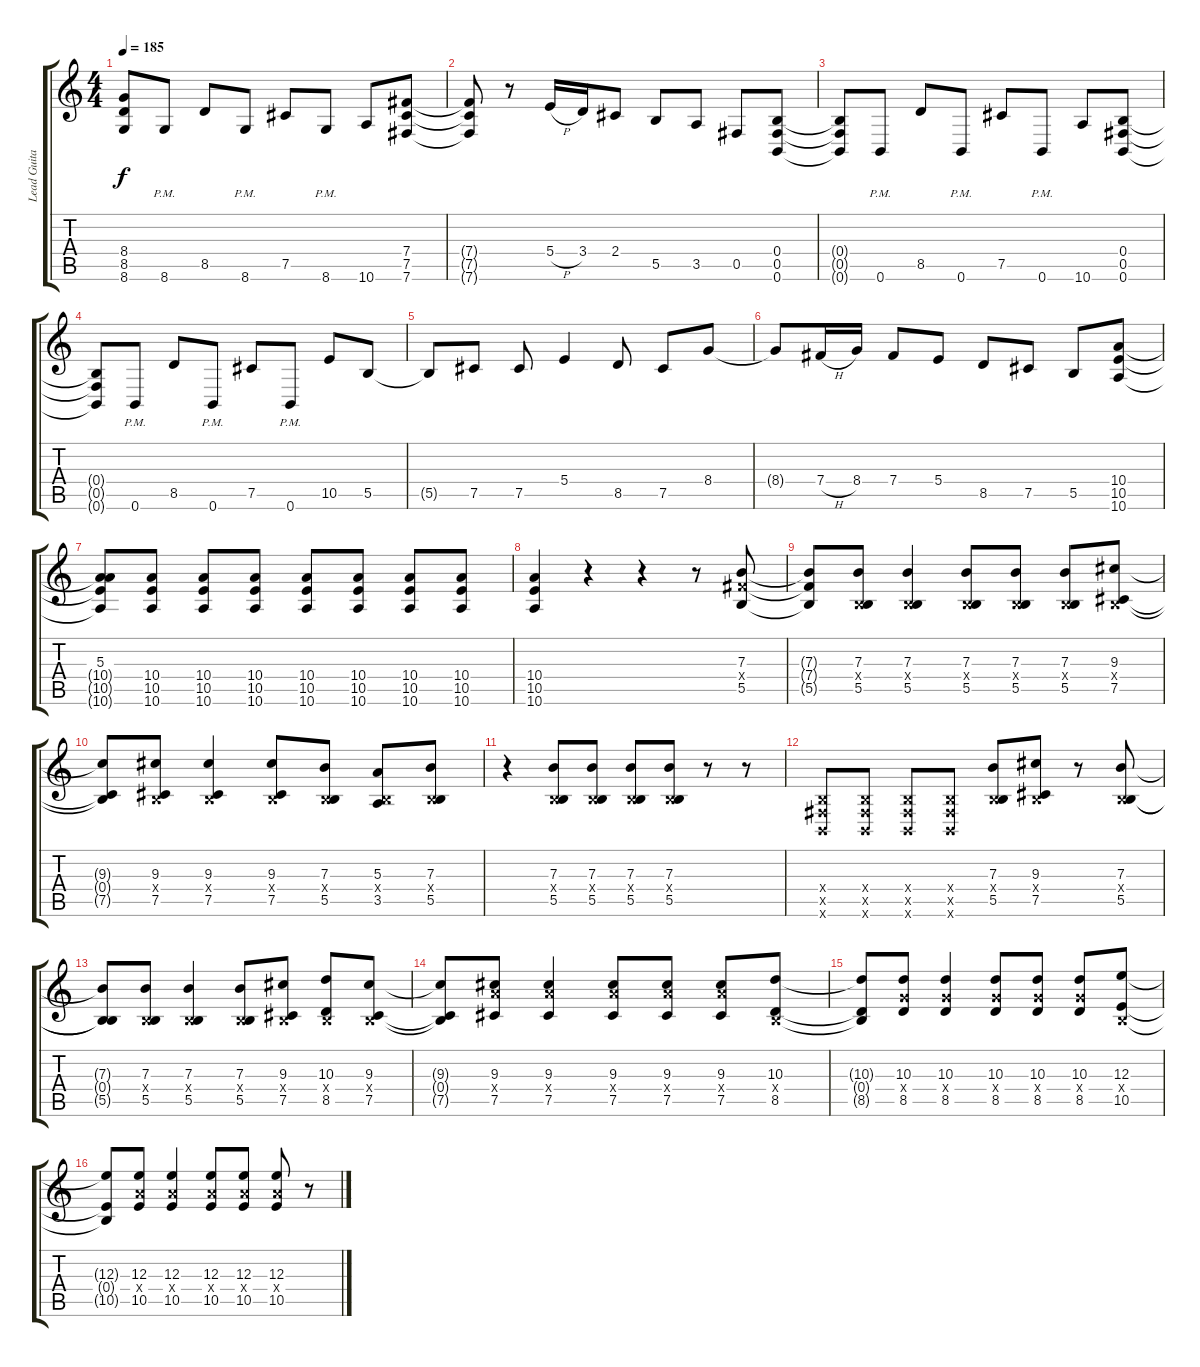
\track ("Lead Guitar - Kevin" "Lead Guita") {instrument distortionguitar}
\staff {score tabs}
\tuning (Db4 Ab3 E3 B2 Gb2 B1) {hide}
\ts (4 4)
\tempo 185
\clef g2
\ks c
(8.4{t} 8.5{t} 8.6{t}).8{dy f} 8.6{pm}.8 8.5.8 8.6{pm}.8 7.5.8 8.6{pm}.8 10.6.8 (7.4 7.5 7.6).8 |
(7.4{t} 7.5{t} 7.6{t}).8 r.8 5.4{h}.16 3.4.16 2.4.8 5.5.8 3.5.8 0.5.8 (0.4 0.5 0.6).8 |
(0.4{t} 0.5{t} 0.6{t}).8 0.6{pm}.8 8.5.8 0.6{pm}.8 7.5.8 0.6{pm}.8 10.6.8 (0.4 0.5 0.6).8 |
(0.4{t} 0.5{t} 0.6{t}).8 0.6{pm}.8 8.5.8 0.6{pm}.8 7.5.8 0.6{pm}.8 10.5.8 5.5.8 |
5.5{t}.8 7.5.8 7.5.8 5.4.4 8.5.8 7.5.8 8.4.8 |
8.4{t}.8 7.4{h}.16 8.4.16 7.4.8 5.4.8 8.5.8 7.5.8 5.5.8 (10.4 10.5 10.6).8 |
(5.3 10.4{t} 10.5{t} 10.6{t}).8 (10.4 10.5 10.6).8 (10.4 10.5 10.6).8 (10.4 10.5 10.6).8 (10.4 10.5 10.6).8 (10.4 10.5 10.6).8 (10.4 10.5 10.6).8 (10.4 10.5 10.6).8 |
(10.4 10.5 10.6).4 r.4 r.4 r.8 (7.3 7.4{x} 5.5).8 |
(7.3{t} 7.4{t} 5.5{t}).8 (7.3 0.4{x} 5.5).8 (7.3 0.4{x} 5.5).4 (7.3 0.4{x} 5.5).8 (7.3 0.4{x} 5.5).8 (7.3 0.4{x} 5.5).8 (9.3 0.4{x} 7.5).8 |
(9.3{t} 0.4{t} 7.5{t}).8 (9.3 0.4{x} 7.5).8 (9.3 0.4{x} 7.5).4 (9.3 0.4{x} 7.5).8 (7.3 0.4{x} 5.5).8 (5.3 0.4{x} 3.5).8 (7.3 0.4{x} 5.5).8 |
r.4 (7.3 0.4{x} 5.5).8 (7.3 0.4{x} 5.5).8 (7.3 0.4{x} 5.5).8 (7.3 0.4{x} 5.5).8 r.8 r.8 |
(0.4{x} 0.5{x} 0.6{x}).8 (0.4{x} 0.5{x} 0.6{x}).8 (0.4{x} 0.5{x} 0.6{x}).8 (0.4{x} 0.5{x} 0.6{x}).8 (7.3 0.4{x} 5.5).8 (9.3 0.4{x} 7.5).8 r.8 (7.3 0.4{x} 5.5).8 |
(7.3{t} 0.4{t} 5.5{t}).8 (7.3 0.4{x} 5.5).8 (7.3 0.4{x} 5.5).4 (7.3 0.4{x} 5.5).8 (9.3 0.4{x} 7.5).8 (10.3 0.4{x} 8.5).8 (9.3 0.4{x} 7.5).8 |
(9.3{t} 0.4{t} 7.5{t}).8 (9.3 10.4{x} 7.5).8 (9.3 10.4{x} 7.5).4 (9.3 10.4{x} 7.5).8 (9.3 10.4{x} 7.5).8 (9.3 10.4{x} 7.5).8 (10.3 0.4{x} 8.5).8 |
(10.3{t} 0.4{t} 8.5{t}).8 (10.3 8.4{x} 8.5).8 (10.3 8.4{x} 8.5).4 (10.3 8.4{x} 8.5).8 (10.3 8.4{x} 8.5).8 (10.3 8.4{x} 8.5).8 (12.3 0.4{x} 10.5).8 |
(12.3{t} 0.4{t} 10.5{t}).8 (12.3 10.4{x} 10.5).8 (12.3 10.4{x} 10.5).4 (12.3 10.4{x} 10.5).8 (12.3 10.4{x} 10.5).8 (12.3 10.4{x} 10.5).8 r.8
